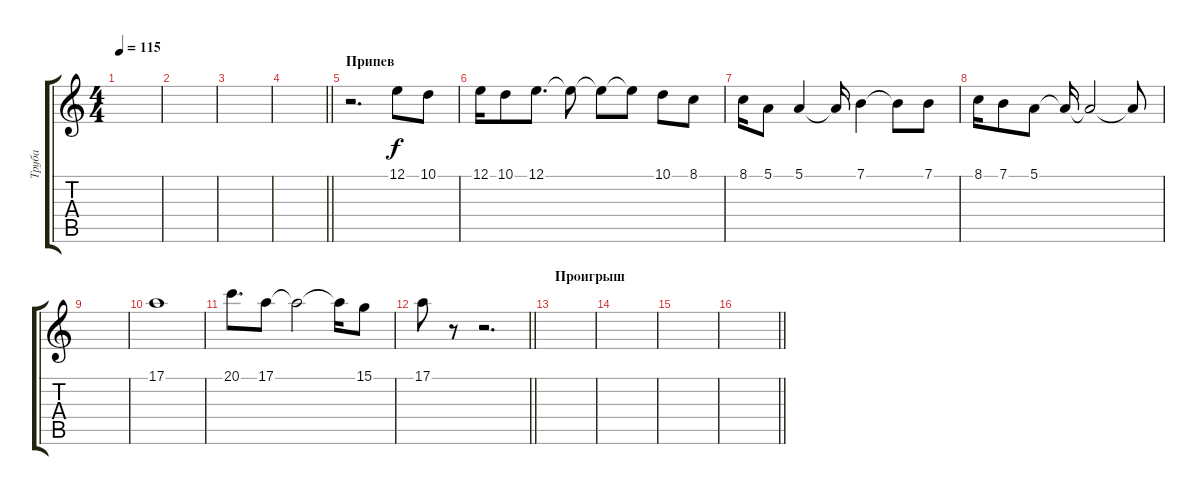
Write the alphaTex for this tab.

\track ("Труба" "Труба") {instrument trumpet}
\staff {score tabs}
\tuning (E4 B3 G3 D3 A2 E2) {hide}
\ts (4 4)
\tempo 115
\clef g2
\ks aminor
|
|
|
\barLineRight lightlight
|
\section ("" "Припев")
r.2{d} 12.1.8 10.1.8 |
12.1.16 10.1.8 12.1.8{d} 12.1{t}.8 12.1{t}.8 12.1{t}.8 10.1.8 8.1.8 |
8.1.16 5.1.8 5.1.4 5.1{t}.16 7.1.4 7.1{t}.8 7.1.8 |
8.1.16 7.1.8 5.1.8 5.1{t}.16 5.1{t}.2 5.1{t}.8 |
|
17.1.1 |
20.1.8{d} 17.1.8 17.1{t}.2 17.1{t}.16 15.1.8 |
\barLineRight lightlight
17.1.8 r.8 r.2{d} |
\section ("" "Проигрыш")
|
|
|
\barLineRight lightlight
